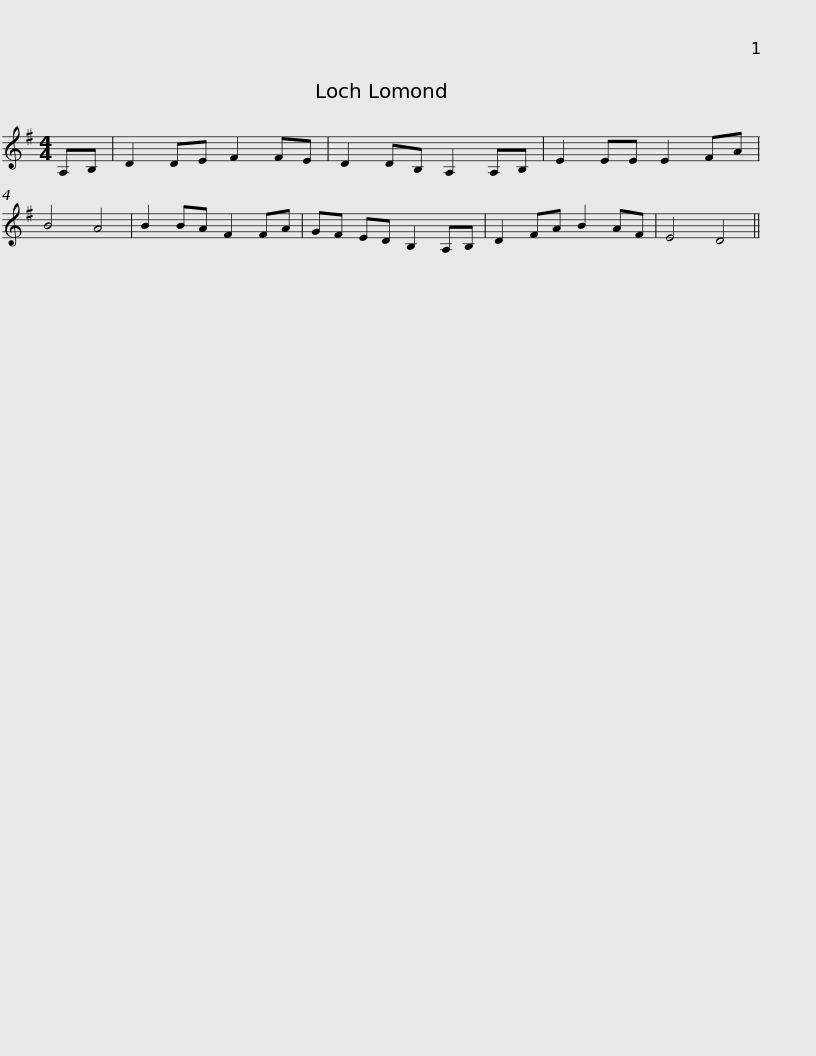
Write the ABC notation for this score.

X:1
L:1/8
M:4/4
I:linebreak $
K:G
V:1 treble
V:1
 A,B, | D2 DE F2 FE | D2 DB, A,2 A,B, | E2 EE E2 FA | B4 A4 | %5
 B2 BA F2 FA | GF ED B,2 A,B, |$ D2 FA B2 AF | E4 D4 || %9
